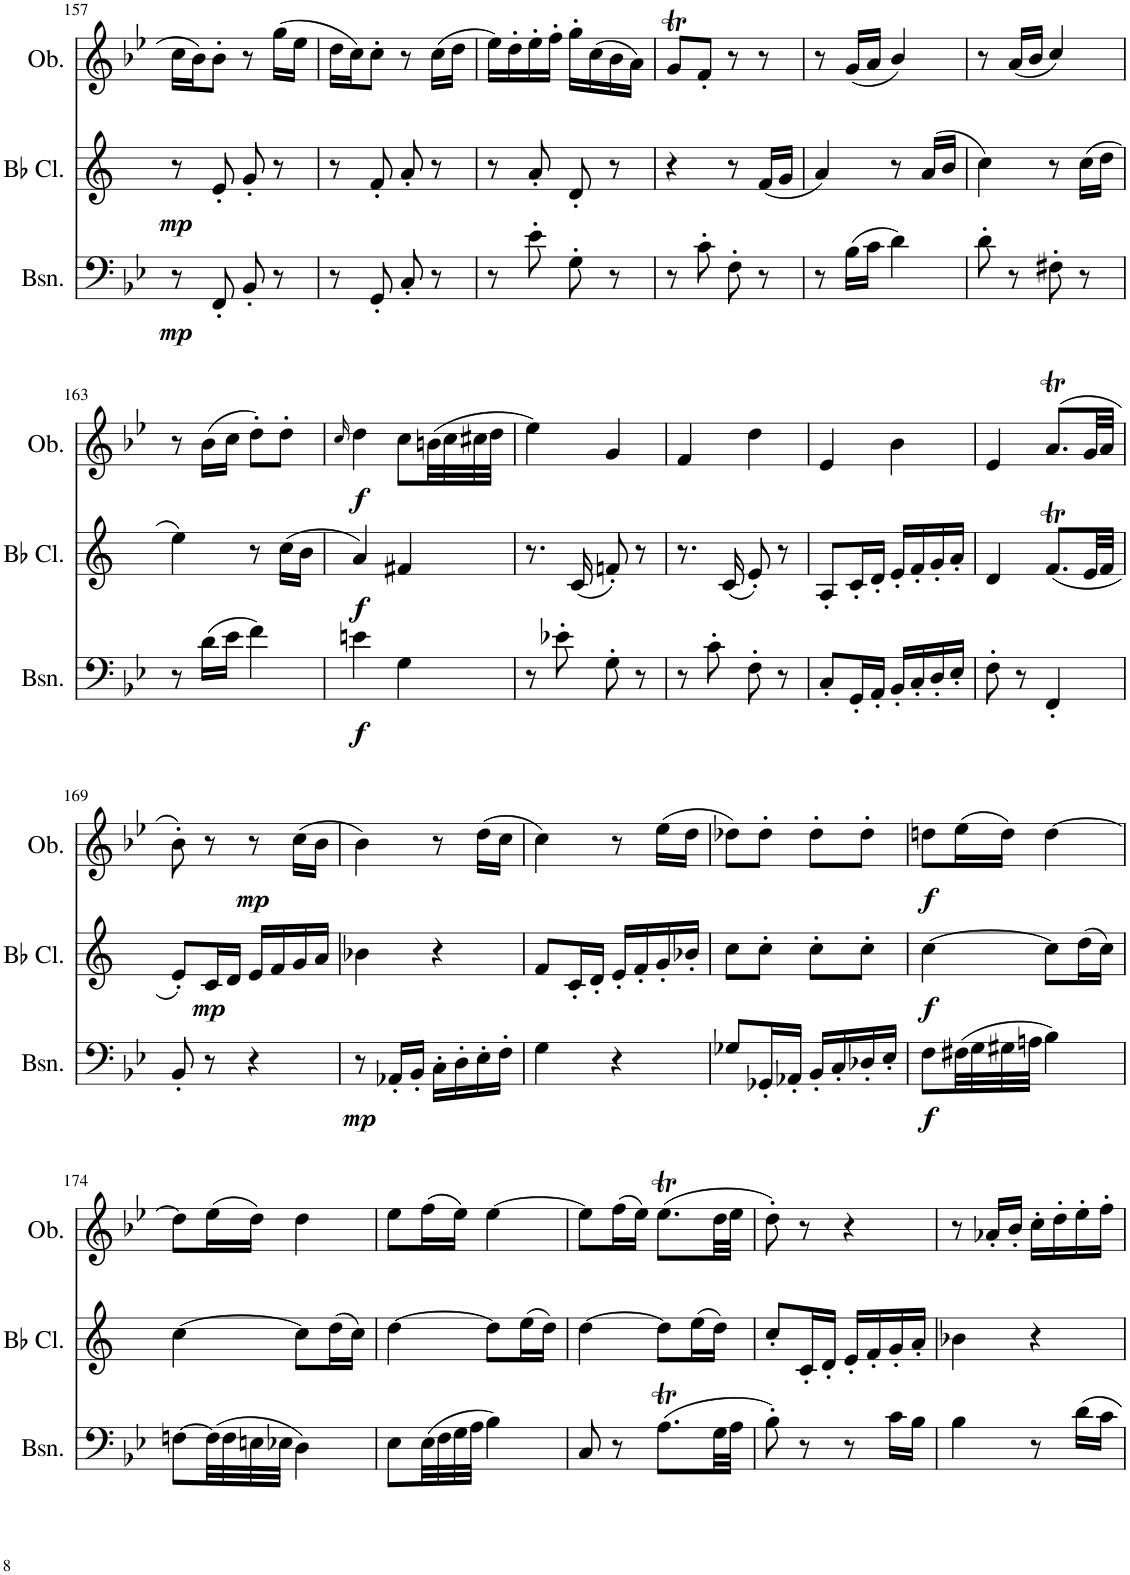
**kern	**dynam	**kern	**dynam	**kern	**dynam
*part3	*part3	*part2	*part2	*part1	*part1
*staff3	*staff3	*staff2	*staff2	*staff1	*staff1
*I"Bassoon	*	*I"Bb Clarinet	*	*I"Oboe	*
*I'Bsn.	*	*I'Bb Cl.	*	*I'Ob.	*
!!LO:PB:g=z
*clefF4	*	*clefG2	*	*clefG2	*
*	*	*Trd1c2	*	*	*
*k[b-e-]	*	*k[]	*	*k[b-e-]	*
*M2/4	*	*M2/4	*	*M2/4	*
=157	=157	=157	=157	=157	=157
!	!LO:DY:b	!	!LO:DY:b	!	!
8r	mp	8r	mp	16cc\LL	.
.	.	.	.	16b-\J	.
8FF'/	.	8e'/	.	8b-'\J	.
8BB-'/	.	8g'/	.	8r	.
8r	.	8r	.	(16gg\LL	.
.	.	.	.	16ee-\JJ	.
=158	=158	=158	=158	=158	=158
8r	.	8r	.	16dd\LL	.
.	.	.	.	16cc\J)	.
8GG'/	.	8f'/	.	8cc'\J	.
8C'/	.	8a'/	.	8r	.
8r	.	8r	.	(16cc\LL	.
.	.	.	.	16dd\JJ	.
=159	=159	=159	=159	=159	=159
8r	.	8r	.	16ee-\LL)	.
.	.	.	.	16dd'\	.
8e-'\	.	8a'/	.	16ee-'\	.
.	.	.	.	16ff'\JJ	.
8G'\	.	8d'/	.	16gg'\LL	.
.	.	.	.	(16cc\	.
8r	.	8r	.	16b-\	.
.	.	.	.	16a\JJ)	.
=160	=160	=160	=160	=160	=160
8r	.	4r	.	8gT/L	.
8c'\	.	.	.	8f'/J	.
8F'\	.	8r	.	8r	.
8r	.	(16f/LL	.	8r	.
.	.	16g/JJ	.	.	.
=161	=161	=161	=161	=161	=161
8r	.	4a/)	.	8r	.
(16B-\LL	.	.	.	(16g/LL	.
16c\JJ	.	.	.	16a/JJ	.
4d\)	.	8r	.	4b-/)	.
.	.	(16a/LL	.	.	.
.	.	16b/JJ	.	.	.
=162	=162	=162	=162	=162	=162
8d'\	.	4cc\)	.	8r	.
8r	.	.	.	(16a/LL	.
.	.	.	.	16b-/JJ	.
8F#X'\	.	8r	.	4cc/)	.
8r	.	(16cc\LL	.	.	.
.	.	16dd\JJ	.	.	.
!!LO:LB:g=z
=163	=163	=163	=163	=163	=163
8r	.	4ee\)	.	8r	.
(16d\LL	.	.	.	(16b-\LL	.
16e-\JJ	.	.	.	16cc\JJ	.
4f\)	.	8r	.	8dd'\L)	.
.	.	(16cc\LL	.	8dd'\J	.
.	.	16b\JJ	.	.	.
=164	=164	=164	=164	=164	=164
.	.	.	.	16qcc/	.
!	!LO:DY:b	!	!LO:DY:b	!	!LO:DY:b
4en\	f	4a/)	f	4dd\	f
4G\	.	4f#X/	.	8cc\L	.
.	.	.	.	(32bn\LL	.
.	.	.	.	32cc\	.
.	.	.	.	32cc#X\	.
.	.	.	.	32dd\JJJ	.
=165	=165	=165	=165	=165	=165
8r	.	8.r	.	4ee-\)	.
8e-X'\	.	.	.	.	.
.	.	(16c/	.	.	.
8G'\	.	8fn'/)	.	4g/	.
8r	.	8r	.	.	.
=166	=166	=166	=166	=166	=166
8r	.	8.r	.	4f/	.
8c'\	.	.	.	.	.
.	.	(16c/	.	.	.
8F'\	.	8e'/)	.	4dd\	.
8r	.	8r	.	.	.
=167	=167	=167	=167	=167	=167
8C'/L	.	8A'/L	.	4e-/	.
16GG'/L	.	16c'/L	.	.	.
16AA'/JJ	.	16d'/JJ	.	.	.
16BB-'/LL	.	16e'/LL	.	4b-\	.
16C'/	.	16f'/	.	.	.
16D'/	.	16g'/	.	.	.
16E-'/JJ	.	16a'/JJ	.	.	.
=168	=168	=168	=168	=168	=168
8F'\	.	4d/	.	4e-/	.
8r	.	.	.	.	.
4FF'/	.	(8.fT/L	.	(8.at/L	.
.	.	32e/LL	.	32g/LL	.
.	.	32f/JJJ	.	32a/JJJ	.
!!LO:LB:g=z
=169	=169	=169	=169	=169	=169
8BB-'/	.	8e'/L)	.	8b-'\)	.
!	!	!	!LO:DY:b	!	!
8r	.	16c/L	mp	8r	.
.	.	16d/JJ	.	.	.
!	!	!	!	!	!LO:DY:b
4r	.	16e/LL	.	8r	mp
.	.	16f/	.	.	.
.	.	16g/	.	(16cc\LL	.
.	.	16a/JJ	.	16b-\JJ	.
=170	=170	=170	=170	=170	=170
!	!LO:DY:b	!	!	!	!
8r	mp	4b-X\	.	4b-\)	.
16AA-X'/LL	.	.	.	.	.
16BB-'/JJ	.	.	.	.	.
16C'\LL	.	4r	.	8r	.
16D'\	.	.	.	.	.
16E-'\	.	.	.	(16dd\LL	.
16F'\JJ	.	.	.	16cc\JJ	.
=171	=171	=171	=171	=171	=171
4G\	.	8f/L	.	4cc\)	.
.	.	16c'/L	.	.	.
.	.	16d'/JJ	.	.	.
4r	.	16e'/LL	.	8r	.
.	.	16f'/	.	.	.
.	.	16g'/	.	(16ee-\LL	.
.	.	16b-X'/JJ	.	16dd\JJ	.
=172	=172	=172	=172	=172	=172
8G-X/L	.	8cc\L	.	8dd-X\L)	.
16GG-X'/L	.	8cc'\J	.	8dd-'\J	.
16AA-X'/JJ	.	.	.	.	.
16BB-'/LL	.	8cc'\L	.	8dd-'\L	.
16C'/	.	.	.	.	.
16D-X'/	.	8cc'\J	.	8dd-'\J	.
16E-'/JJ	.	.	.	.	.
=173	=173	=173	=173	=173	=173
!	!LO:DY:b	!	!LO:DY:b	!	!LO:DY:b
8F\L	f	[4cc\	f	8ddn\L	f
(32F#X\LL	.	.	.	(16ee-\L	.
32G\	.	.	.	.	.
32G#X\	.	.	.	16dd\JJ)	.
32An\JJJ	.	.	.	.	.
4B-\)	.	8cc\L]	.	[4dd\	.
.	.	(16dd\L	.	.	.
.	.	16cc\JJ)	.	.	.
!!LO:LB:g=z
=174	=174	=174	=174	=174	=174
[8Fn\L	.	[4cc\	.	8dd\L]	.
(32F\LL]	.	.	.	(16ee-\L	.
32F\	.	.	.	.	.
32En\	.	.	.	16dd\JJ)	.
32E-X\JJJ	.	.	.	.	.
4D\)	.	8cc\L]	.	4dd\	.
.	.	(16dd\L	.	.	.
.	.	16cc\JJ)	.	.	.
=175	=175	=175	=175	=175	=175
8E-\L	.	[4dd\	.	8ee-\L	.
(32E-\LL	.	.	.	(16ff\L	.
32F\	.	.	.	.	.
32G\	.	.	.	16ee-\JJ)	.
32A\JJJ	.	.	.	.	.
4B-\)	.	8dd\L]	.	[4ee-\	.
.	.	(16ee\L	.	.	.
.	.	16dd\JJ)	.	.	.
=176	=176	=176	=176	=176	=176
8C/	.	[4dd\	.	8ee-\L]	.
8r	.	.	.	(16ff\L	.
.	.	.	.	16ee-\JJ)	.
(8.At\L	.	8dd\L]	.	(8.ee-T\L	.
.	.	(16ee\L	.	.	.
32G\LL	.	16dd\JJ)	.	32dd\LL	.
32A\JJJ	.	.	.	32ee-\JJJ	.
=177	=177	=177	=177	=177	=177
8B-'\)	.	8cc'/L	.	8dd'\)	.
8r	.	16c'/L	.	8r	.
.	.	16d'/JJ	.	.	.
8r	.	16e'/LL	.	4r	.
.	.	16f'/	.	.	.
16c\LL	.	16g'/	.	.	.
16B-\JJ	.	16a'/JJ	.	.	.
=178	=178	=178	=178	=178	=178
4B-\	.	4b-X\	.	8r	.
.	.	.	.	16a-X'/LL	.
.	.	.	.	16b-'/JJ	.
8r	.	4r	.	16cc'\LL	.
.	.	.	.	16dd'\	.
16d\LL	.	.	.	16ee-'\	.
16c\JJ	.	.	.	16ff'\JJ	.
=	=	=	=	=	=
*-	*-	*-	*-	*-	*-
